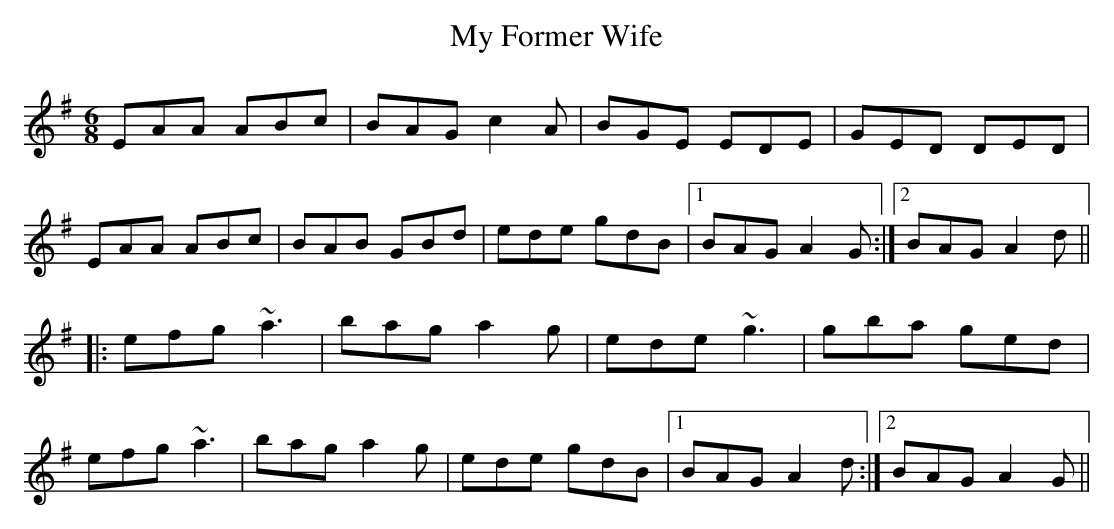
X:1
T:My Former Wife
M:6/8
L:1/8
K:Ador
EAA ABc | BAG c2A | BGE EDE | GED DED |
EAA ABc | BAB GBd | ede gdB |1 BAG A2G :|2 BAG A2d ||
|: efg ~a3 | bag a2g | ede ~g3 | gba ged |
efg ~a3 | bag a2g | ede gdB |1 BAG A2d :|2 BAG A2G ||
